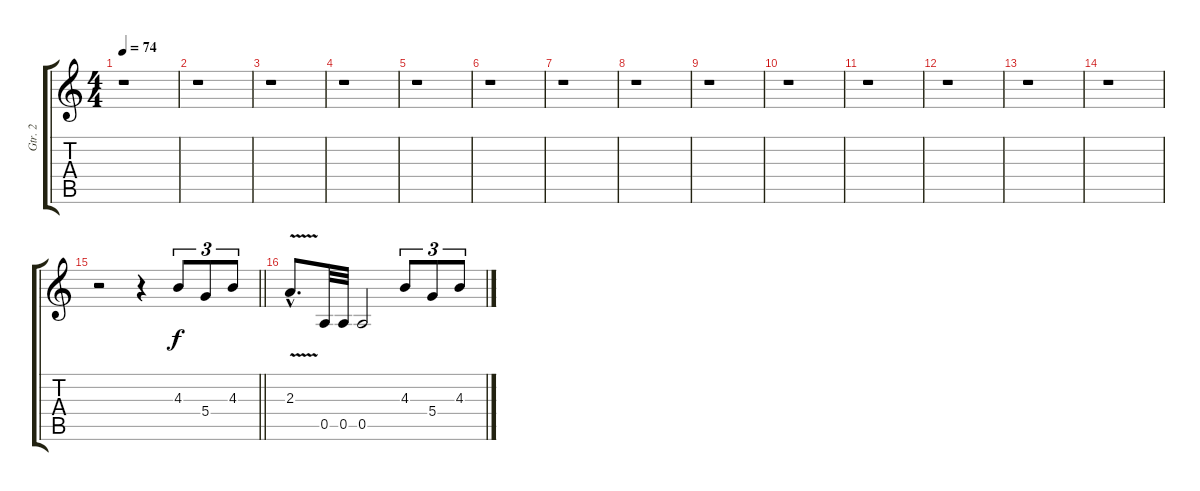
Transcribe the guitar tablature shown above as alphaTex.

\track ("Gtr. 2" "Gtr. 2") {instrument overdrivenguitar}
\staff {score tabs}
\tuning (E4 B3 G3 D3 A2 E2) {hide}
\ts (4 4)
\tempo 74
\clef g2
\ks aminor
r.1{dy f} |
r.1 |
r.1 |
r.1 |
r.1 |
r.1 |
r.1 |
r.1 |
r.1 |
r.1 |
r.1 |
r.1 |
r.1 |
r.1 |
\barLineRight lightlight
r.2 r.4 4.3.8{tu (3 2)} 5.4.8{tu (3 2)} 4.3.8{tu (3 2)} |
2.3{v hac}.8{d} 0.5.32 0.5.32 0.5.2 4.3.8{tu (3 2)} 5.4.8{tu (3 2)} 4.3.8{tu (3 2)}
